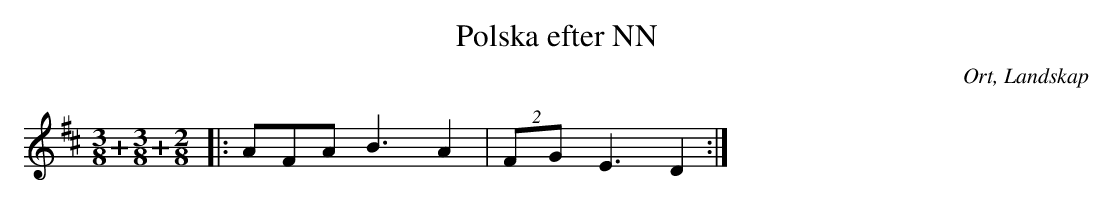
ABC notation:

X:1
T:Polska efter NN
O:Ort, Landskap
M:3/8+3/8+2/8
L:1/8
K:D
|: AFA B3 A2 | (2:3:2)FG E3 D2:|
